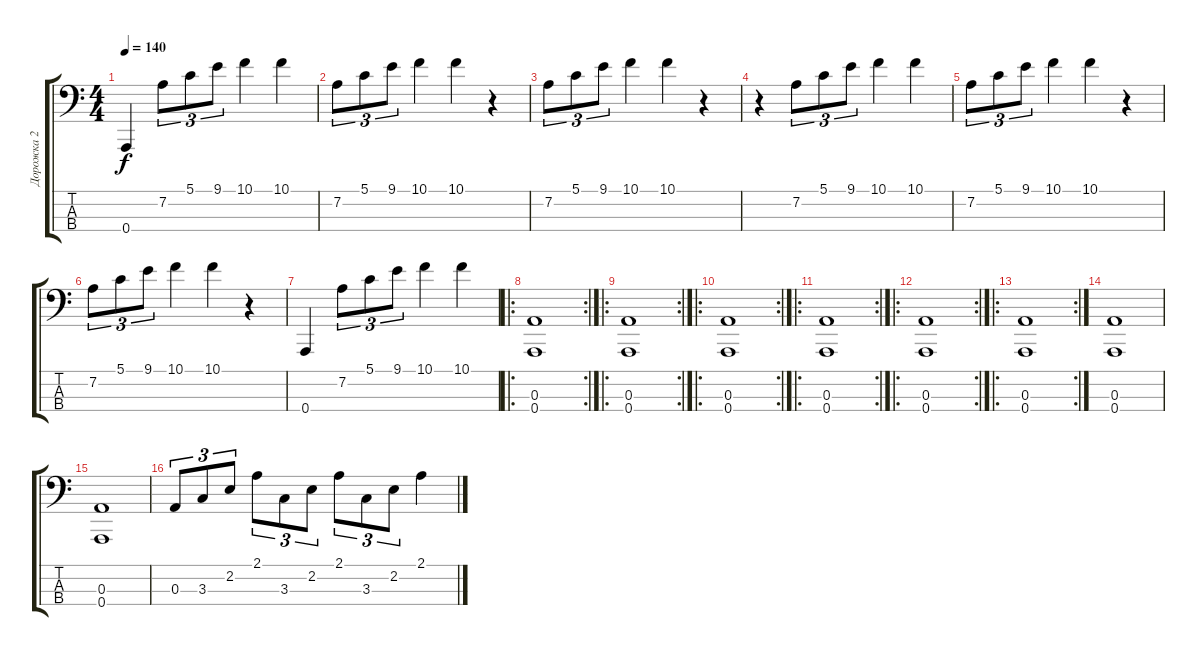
\track ("Дорожка 2" "Дорожка 2") {instrument acousticguitarsteel}
\staff {score tabs}
\tuning (G2 D2 A1 A0) {hide}
\ts (4 4)
\tempo 140
\clef f4
\ks c
0.4.4{dy f} 7.2.8{tu (3 2)} 5.1.8{tu (3 2)} 9.1.8{tu (3 2)} 10.1.4 10.1.4 |
7.2.8{tu (3 2)} 5.1.8{tu (3 2)} 9.1.8{tu (3 2)} 10.1.4 10.1.4 r.4 |
7.2.8{tu (3 2)} 5.1.8{tu (3 2)} 9.1.8{tu (3 2)} 10.1.4 10.1.4 r.4 |
r.4 7.2.8{tu (3 2)} 5.1.8{tu (3 2)} 9.1.8{tu (3 2)} 10.1.4 10.1.4 |
7.2.8{tu (3 2)} 5.1.8{tu (3 2)} 9.1.8{tu (3 2)} 10.1.4 10.1.4 r.4 |
7.2.8{tu (3 2)} 5.1.8{tu (3 2)} 9.1.8{tu (3 2)} 10.1.4 10.1.4 r.4 |
0.4.4 7.2.8{tu (3 2)} 5.1.8{tu (3 2)} 9.1.8{tu (3 2)} 10.1.4 10.1.4 |
\ro
\rc 2
(0.3 0.4).1 |
\ro
\rc 2
(0.3 0.4).1 |
\ro
\rc 2
(0.3 0.4).1 |
\ro
\rc 2
(0.3 0.4).1 |
\ro
\rc 2
(0.3 0.4).1 |
\ro
\rc 2
(0.3 0.4).1 |
(0.3 0.4).1 |
(0.3 0.4).1 |
0.3.8{tu (3 2)} 3.3.8{tu (3 2)} 2.2.8{tu (3 2)} 2.1.8{tu (3 2)} 3.3.8{tu (3 2)} 2.2.8{tu (3 2)} 2.1.8{tu (3 2)} 3.3.8{tu (3 2)} 2.2.8{tu (3 2)} 2.1.4
